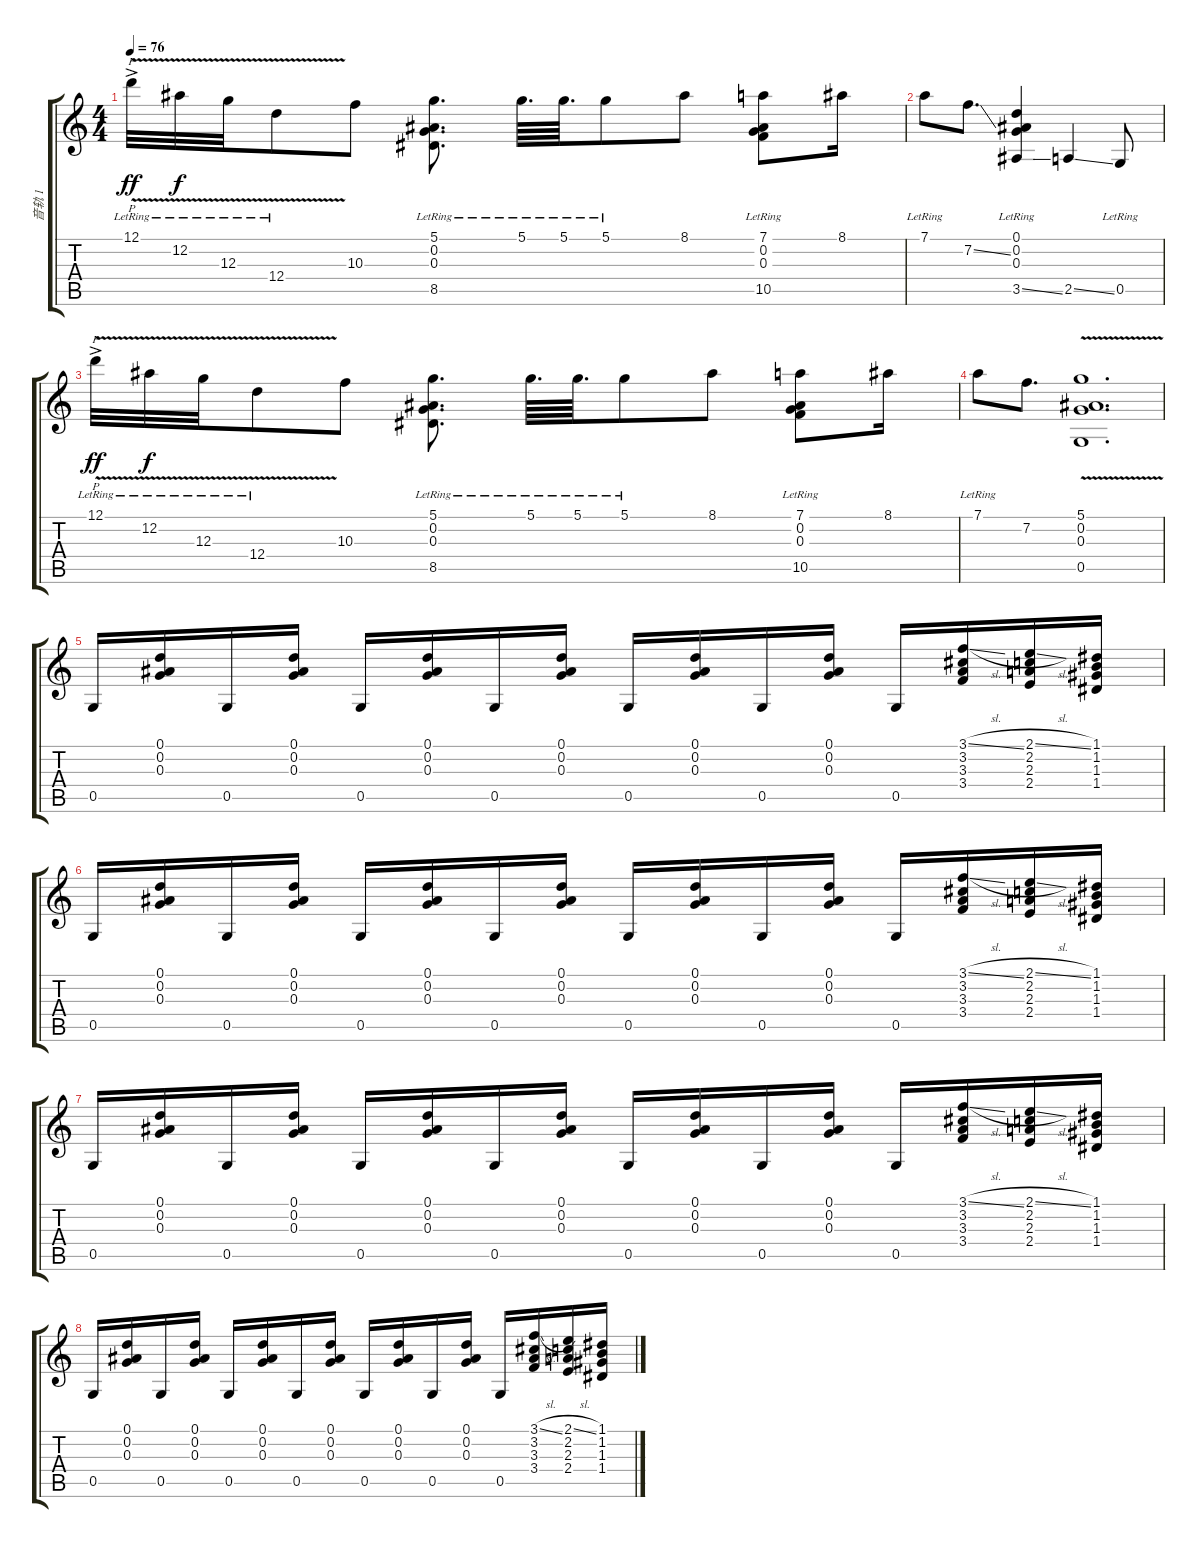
\track ("音轨 1" "音轨 1") {instrument acousticguitarsteel}
\staff {score tabs}
\tuning (D4 Bb3 G3 D3 G2 D2) {hide}
\ts (4 4)
\tempo 76
\clef g2
\ks c
12.1{v ac lr}.32{p dy ff instrument acousticguitarsteel} 12.2{v lr}.32{dy f} 12.3{v lr}.32 12.4{v lr}.8 10.3.8 (5.1{lr} 0.2 0.3 8.5).8{d} 5.1{lr}.64{d} 5.1{lr}.64{d} 5.1{lr}.8 8.1.8 (7.1{lr} 0.2 0.3 10.5).8 8.1.16 |
7.1{lr}.8 7.2{ss}.8{d} (0.1{lr} 0.2 0.3 3.5{ss}).4 2.5{ss}.4 0.5{lr}.8 |
12.1{v ac lr}.32{p dy ff} 12.2{v lr}.32{dy f} 12.3{v lr}.32 12.4{v lr}.8 10.3.8 (5.1{lr} 0.2 0.3 8.5).8{d} 5.1{lr}.64{d} 5.1{lr}.64{d} 5.1{lr}.8 8.1.8 (7.1{lr} 0.2 0.3 10.5).8 8.1.16 |
7.1{lr}.8 7.2.8{d} (5.1{v} 0.2 0.3 0.5).1{d} |
0.5.16 (0.1 0.2 0.3).16 0.5.16 (0.1 0.2 0.3).16 0.5.16 (0.1 0.2 0.3).16 0.5.16 (0.1 0.2 0.3).16 0.5.16 (0.1 0.2 0.3).16 0.5.16 (0.1 0.2 0.3).16 0.5.16 (3.1{sl} 3.2 3.3 3.4).16 (2.1{sl} 2.2 2.3 2.4).16 (1.1 1.2 1.3 1.4).16 |
0.5.16 (0.1 0.2 0.3).16 0.5.16 (0.1 0.2 0.3).16 0.5.16 (0.1 0.2 0.3).16 0.5.16 (0.1 0.2 0.3).16 0.5.16 (0.1 0.2 0.3).16 0.5.16 (0.1 0.2 0.3).16 0.5.16 (3.1{sl} 3.2 3.3 3.4).16 (2.1{sl} 2.2 2.3 2.4).16 (1.1 1.2 1.3 1.4).16 |
0.5.16 (0.1 0.2 0.3).16 0.5.16 (0.1 0.2 0.3).16 0.5.16 (0.1 0.2 0.3).16 0.5.16 (0.1 0.2 0.3).16 0.5.16 (0.1 0.2 0.3).16 0.5.16 (0.1 0.2 0.3).16 0.5.16 (3.1{sl} 3.2 3.3 3.4).16 (2.1{sl} 2.2 2.3 2.4).16 (1.1 1.2 1.3 1.4).16 |
0.5.16 (0.1 0.2 0.3).16 0.5.16 (0.1 0.2 0.3).16 0.5.16 (0.1 0.2 0.3).16 0.5.16 (0.1 0.2 0.3).16 0.5.16 (0.1 0.2 0.3).16 0.5.16 (0.1 0.2 0.3).16 0.5.16 (3.1{sl} 3.2 3.3 3.4).16 (2.1{sl} 2.2 2.3 2.4).16 (1.1 1.2 1.3 1.4).16
